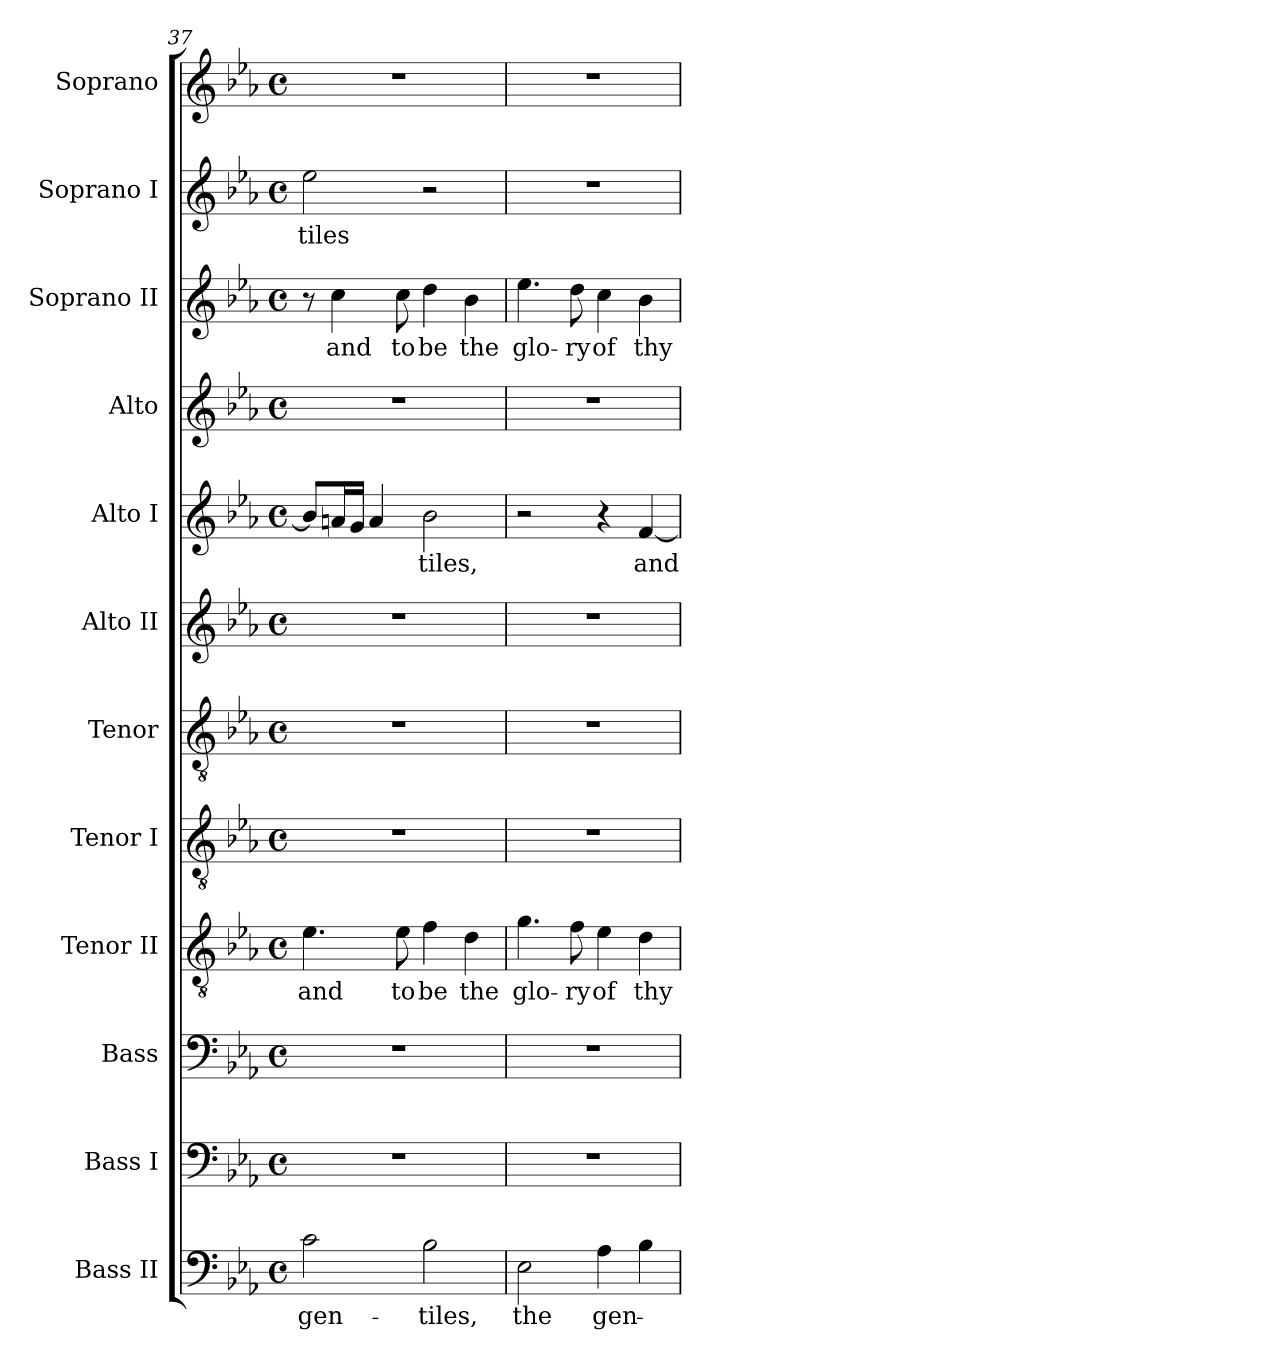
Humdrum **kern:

**kern	**text	**kern	**kern	**kern	**text	**kern	**kern	**kern	**kern	**text	**kern	**kern	**text	**kern	**text	**kern
*part12	*part12	*part11	*part10	*part9	*part9	*part8	*part7	*part6	*part5	*part5	*part4	*part3	*part3	*part2	*part2	*part1
*staff12	*staff12	*staff11	*staff10	*staff9	*staff9	*staff8	*staff7	*staff6	*staff5	*staff5	*staff4	*staff3	*staff3	*staff2	*staff2	*staff1
*I"Bass II	*	*I"Bass I	*I"Bass	*I"Tenor II	*	*I"Tenor I	*I"Tenor	*I"Alto II	*I"Alto I	*	*I"Alto	*I"Soprano II	*	*I"Soprano I	*	*I"Soprano
*I'BII	*	*I'BI	*I'B	*I'TII	*	*I'TI	*I'T	*I'AII	*I'AI	*	*I'A	*I'SII	*	*I'SI	*	*I'S
*clefF4	*	*clefF4	*clefF4	*clefGv2	*	*clefGv2	*clefGv2	*clefG2	*clefG2	*	*clefG2	*clefG2	*	*clefG2	*	*clefG2
*ITrd7c12	*	*	*ITrd7c12	*ITrd7c12	*	*ITrd7c12	*ITrd7c12	*	*	*	*	*	*	*	*	*
*k[b-e-a-]	*	*k[b-e-a-]	*k[b-e-a-]	*k[b-e-a-]	*	*k[b-e-a-]	*k[b-e-a-]	*k[b-e-a-]	*k[b-e-a-]	*	*k[b-e-a-]	*k[b-e-a-]	*	*k[b-e-a-]	*	*k[b-e-a-]
*E-:	*	*E-:	*E-:	*E-:	*	*E-:	*E-:	*E-:	*E-:	*	*E-:	*E-:	*	*E-:	*	*E-:
*M4/4	*	*M4/4	*M4/4	*M4/4	*	*M4/4	*M4/4	*M4/4	*M4/4	*	*M4/4	*M4/4	*	*M4/4	*	*M4/4
*met(c)	*	*met(c)	*met(c)	*met(c)	*	*met(c)	*met(c)	*met(c)	*met(c)	*	*met(c)	*met(c)	*	*met(c)	*	*met(c)
=37	=37	=37	=37	=37	=37	=37	=37	=37	=37	=37	=37	=37	=37	=37	=37	=37
!	!LO:LY:b:color=#000000	!	!	!	!	!	!	!	!	!	!	!	!	!	!	!
!	!	!	!	!	!LO:LY:b:color=#000000	!	!	!	!	!	!	!	!	!	!	!
!	!	!	!	!	!	!	!	!	!	!	!	!	!	!	!LO:LY:b:color=#000000	!
2Ci\	gen-	1r	1r	4.E-i\	and	1r	1r	1r	8b-i/L]	.	1r	8r	.	2ee-i\	-tiles	1r
!	!	!	!	!	!	!	!	!	!	!	!	!	!LO:LY:b:color=#000000	!	!	!
.	.	.	.	.	.	.	.	.	16ani/L	.	.	4cci\	and	.	.	.
.	.	.	.	.	.	.	.	.	16gi/JJ	.	.	.	.	.	.	.
.	.	.	.	.	.	.	.	.	4ai/	.	.	.	.	.	.	.
!	!	!	!	!	!LO:LY:b:color=#000000	!	!	!	!	!	!	!	!	!	!	!
!	!	!	!	!	!	!	!	!	!	!	!	!	!LO:LY:b:color=#000000	!	!	!
.	.	.	.	8E-i\	to	.	.	.	.	.	.	8cci\	to	.	.	.
!	!LO:LY:b:color=#000000	!	!	!	!	!	!	!	!	!	!	!	!	!	!	!
!	!	!	!	!	!LO:LY:b:color=#000000	!	!	!	!	!	!	!	!	!	!	!
!	!	!	!	!	!	!	!	!	!	!LO:LY:b:color=#000000	!	!	!	!	!	!
!	!	!	!	!	!	!	!	!	!	!	!	!	!LO:LY:b:color=#000000	!	!	!
2BB-i\	-tiles,	.	.	4Fi\	be	.	.	.	2b-i\	-tiles,	.	4ddi\	be	2r	.	.
!	!	!	!	!	!LO:LY:b:color=#000000	!	!	!	!	!	!	!	!	!	!	!
!	!	!	!	!	!	!	!	!	!	!	!	!	!LO:LY:b:color=#000000	!	!	!
.	.	.	.	4Di\	the	.	.	.	.	.	.	4b-i\	the	.	.	.
=38	=38	=38	=38	=38	=38	=38	=38	=38	=38	=38	=38	=38	=38	=38	=38	=38
!	!LO:LY:b:color=#000000	!	!	!	!	!	!	!	!	!	!	!	!	!	!	!
!	!	!	!	!	!LO:LY:b:color=#000000	!	!	!	!	!	!	!	!	!	!	!
!	!	!	!	!	!	!	!	!	!	!	!	!	!LO:LY:b:color=#000000	!	!	!
2EE-i\	the	1r	1r	4.Gi\	glo-	1r	1r	1r	2r	.	1r	4.ee-i\	glo-	1r	.	1r
!	!	!	!	!	!LO:LY:b:color=#000000	!	!	!	!	!	!	!	!	!	!	!
!	!	!	!	!	!	!	!	!	!	!	!	!	!LO:LY:b:color=#000000	!	!	!
.	.	.	.	8Fi\	-ry	.	.	.	.	.	.	8ddi\	-ry	.	.	.
!	!LO:LY:b:color=#000000	!	!	!	!	!	!	!	!	!	!	!	!	!	!	!
!	!	!	!	!	!LO:LY:b:color=#000000	!	!	!	!	!	!	!	!	!	!	!
!	!	!	!	!	!	!	!	!	!	!	!	!	!LO:LY:b:color=#000000	!	!	!
4AA-i\	gen-	.	.	4E-i\	of	.	.	.	4r	.	.	4cci\	of	.	.	.
!	!	!	!	!	!LO:LY:b:color=#000000	!	!	!	!	!	!	!	!	!	!	!
!	!	!	!	!	!	!	!	!	!	!LO:LY:b:color=#000000	!	!	!	!	!	!
!	!	!	!	!	!	!	!	!	!	!	!	!	!LO:LY:b:color=#000000	!	!	!
4BB-i\	.	.	.	4Di\	thy	.	.	.	[<4fi/	and	.	4b-i\	thy	.	.	.
=	=	=	=	=	=	=	=	=	=	=	=	=	=	=	=	=
*-	*-	*-	*-	*-	*-	*-	*-	*-	*-	*-	*-	*-	*-	*-	*-	*-
